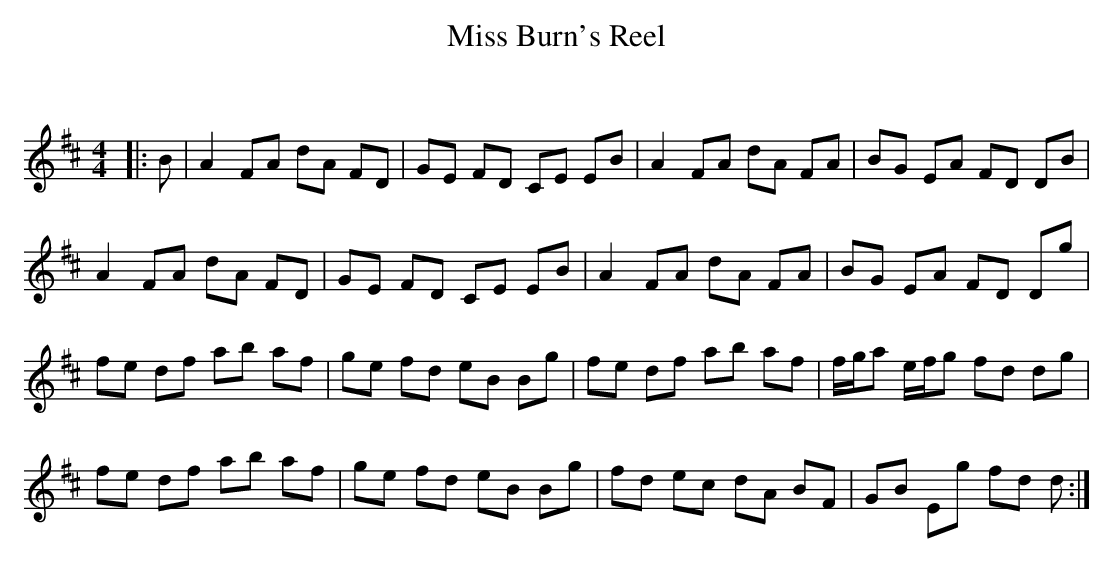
X:1
T: Miss Burn's Reel
C:
Q: 232
K:D
M:4/4
L:1/8
|:B|A2 FA dA FD|GE FD CE EB|A2 FA dA FA|BG EA FD DB|
A2 FA dA FD|GE FD CE EB|A2 FA dA FA|BG EA FD Dg|
fe df ab af|ge fd eB Bg|fe df ab af|f1/2g1/2a e1/2f1/2g fd dg|
fe df ab af|ge fd eB Bg|fd ec dA BF|GB Eg fd d:|
